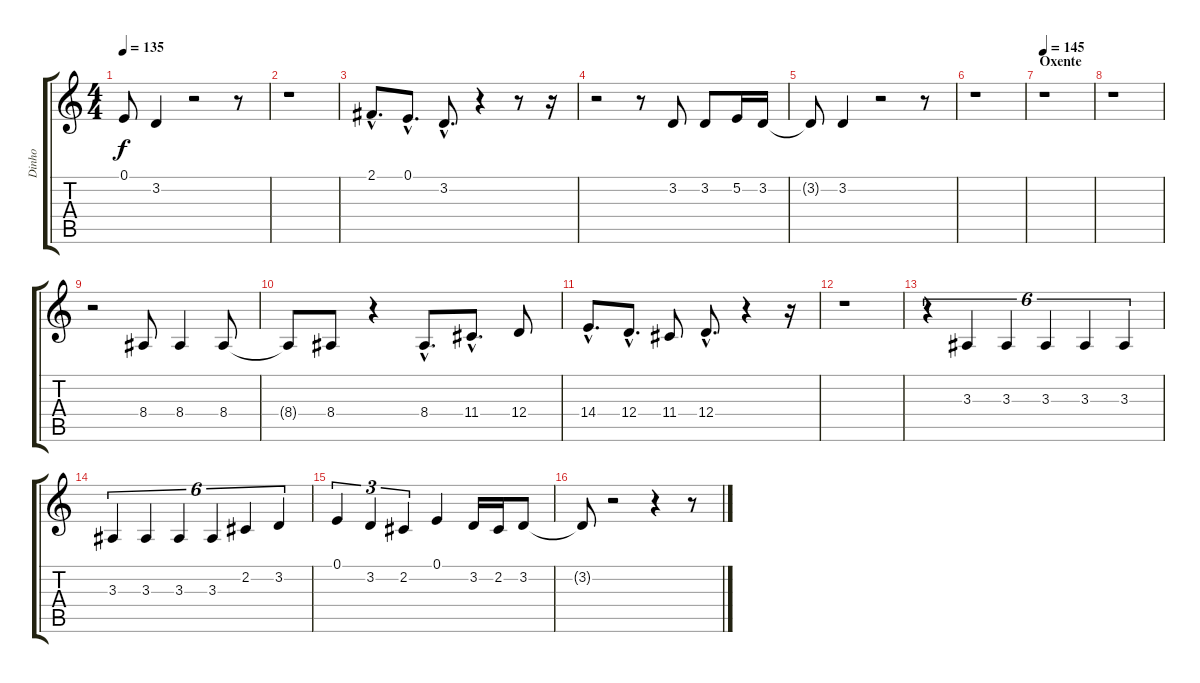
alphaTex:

\track ("Dinho" "Dinho") {instrument sopranosax}
\staff {score tabs}
\tuning (E4 B3 G3 D3 A2 E2) {hide}
\ts (4 4)
\tempo 135
\clef g2
\ks c
0.1{t}.8{dy f} 3.2.4 r.2 r.8 |
r.1 |
2.1{hac}.8{d} 0.1{hac}.8{d} 3.2{hac}.8{d} r.4 r.8 r.16 |
r.2 r.8 3.2.8 3.2.8 5.2.16 3.2.16 |
3.2{t}.8 3.2.4 r.2 r.8 |
r.1 |
\section ("" "Oxente")
\tempo 145
r.1 |
r.1 |
r.2 8.4.8 8.4.4 8.4.8 |
8.4{t}.8 8.4.8 r.4 8.4{hac}.8{d} 11.4{hac}.8{d} 12.4.8 |
14.4{hac}.8{d} 12.4{hac}.8{d} 11.4.8 12.4{hac}.8{d} r.4 r.16 |
r.1 |
r.4{tu (6 4)} 3.3.4{tu (6 4)} 3.3.4{tu (6 4)} 3.3.4{tu (6 4)} 3.3.4{tu (6 4)} 3.3.4{tu (6 4)} |
3.3.4{tu (6 4)} 3.3.4{tu (6 4)} 3.3.4{tu (6 4)} 3.3.4{tu (6 4)} 2.2.4{tu (6 4)} 3.2.4{tu (6 4)} |
0.1.4{tu (3 2)} 3.2.4{tu (3 2)} 2.2.4{tu (3 2)} 0.1.4 3.2.16 2.2.16 3.2.8 |
3.2{t}.8 r.2 r.4 r.8
